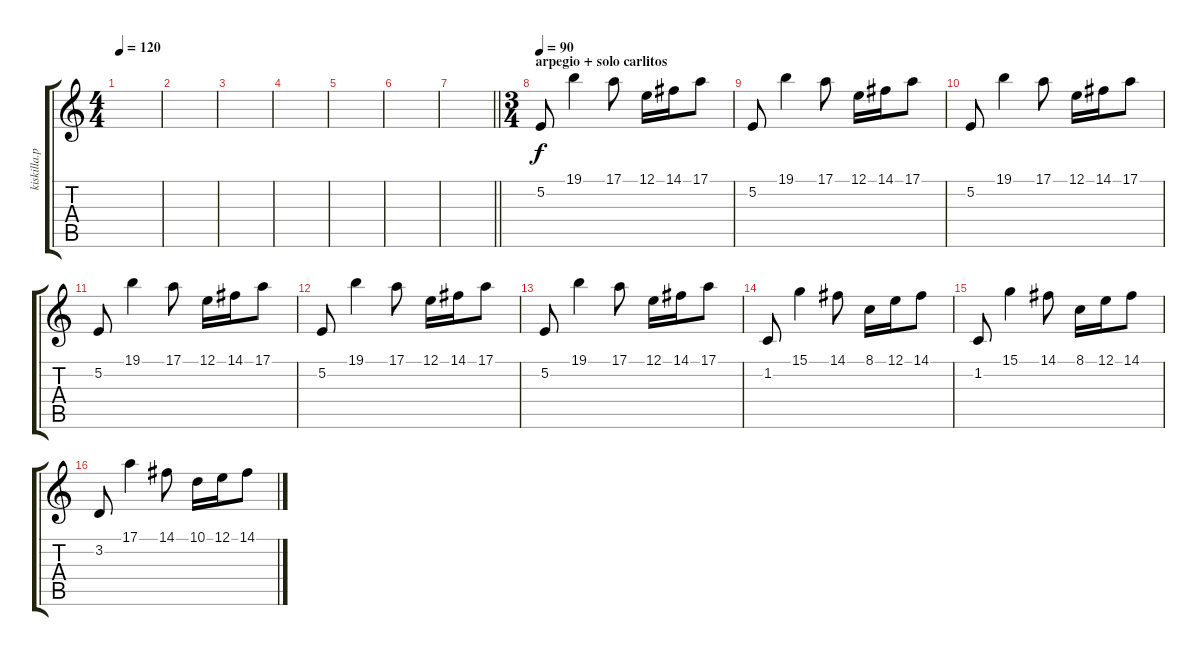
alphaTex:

\track ("kiskilla.piano" "kiskilla.p") {instrument brightacousticpiano}
\staff {score tabs}
\tuning (E4 B3 G3 D3 A2 E2) {hide}
\ts (4 4)
\tempo 120
\clef g2
\ks c
|
|
|
|
|
|
\barLineRight lightlight
|
\ts (3 4)
\section ("" "arpegio + solo carlitos")
\tempo 90
5.2.8 19.1.4 17.1.8 12.1.16 14.1.16 17.1.8 |
5.2.8 19.1.4 17.1.8 12.1.16 14.1.16 17.1.8 |
5.2.8 19.1.4 17.1.8 12.1.16 14.1.16 17.1.8 |
5.2.8 19.1.4 17.1.8 12.1.16 14.1.16 17.1.8 |
5.2.8 19.1.4 17.1.8 12.1.16 14.1.16 17.1.8 |
5.2.8 19.1.4 17.1.8 12.1.16 14.1.16 17.1.8 |
1.2.8 15.1.4 14.1.8 8.1.16 12.1.16 14.1.8 |
1.2.8 15.1.4 14.1.8 8.1.16 12.1.16 14.1.8 |
3.2.8 17.1.4 14.1.8 10.1.16 12.1.16 14.1.8
